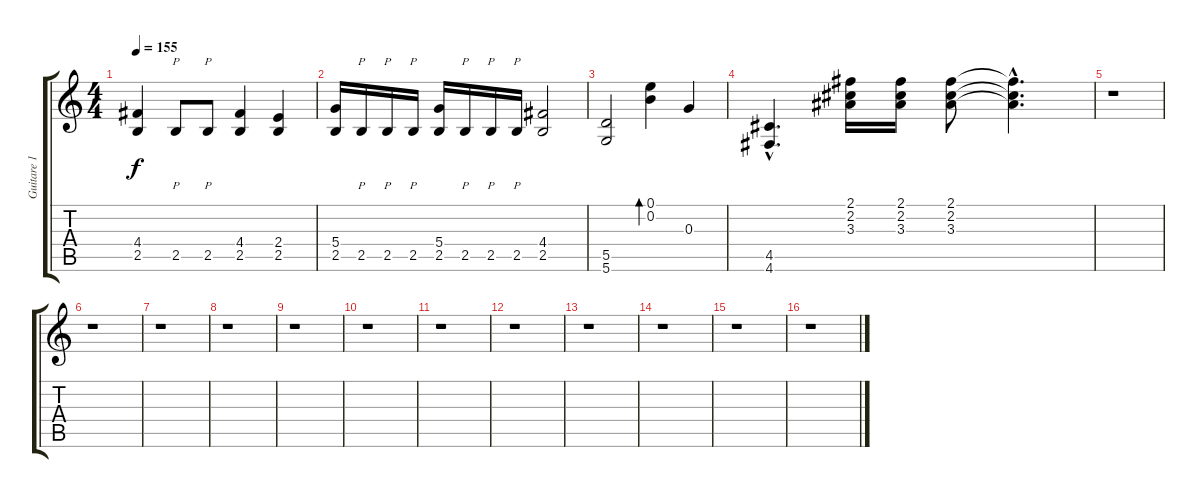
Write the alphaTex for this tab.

\track ("Guitare 1" "Guitare 1") {instrument distortionguitar}
\staff {score tabs}
\tuning (E4 B3 G3 D3 A2 D2) {hide}
\ts (4 4)
\tempo 155
\clef g2
\ks c
(4.4 2.5).4{dy f} 2.5.8{p} 2.5.8{p} (4.4 2.5).4 (2.4 2.5).4 |
(5.4 2.5).16 2.5.16{p} 2.5.16{p} 2.5.16{p} (5.4 2.5).16 2.5.16{p} 2.5.16{p} 2.5.16{p} (4.4 2.5).2 |
(5.5 5.6).2 (0.1 0.2).4{bd 240} 0.3.4 |
(4.5{hac} 4.6{hac}).4{d} (2.1 2.2 3.3).16 (2.1 2.2 3.3).16 (2.1 2.2 3.3).8 (2.1{hac t} 2.2{hac t} 3.3{hac t}).4{d} |
r.1 |
r.1 |
r.1 |
r.1 |
r.1 |
r.1 |
r.1 |
r.1 |
r.1 |
r.1 |
r.1 |
r.1
